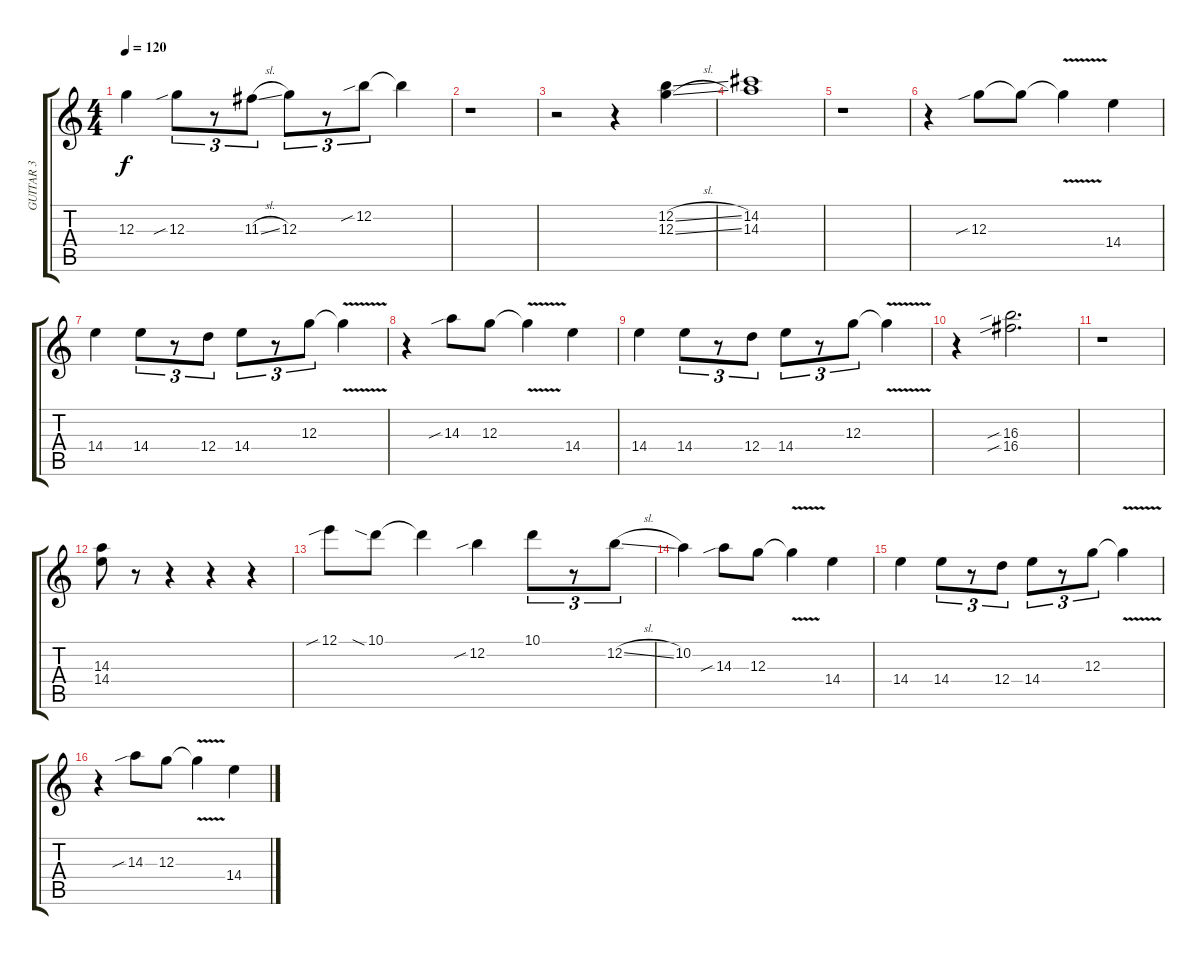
\track ("GUITAR 3  SLIDE (bottleneck)" "GUITAR 3  ") {instrument acousticguitarsteel}
\staff {score tabs}
\tuning (E4 B3 G3 D3 A2 E2) {hide}
\ts (4 4)
\tempo 120
\clef g2
\ks c
12.3.4{dy f} 12.3{sib}.8{tu (3 2)} r.8{tu (3 2)} 11.3{sl}.8{tu (3 2)} 12.3.8{tu (3 2)} r.8{tu (3 2)} 12.2{sib}.8{tu (3 2)} 12.2{t}.4 |
r.1 |
r.2 r.4 (12.2{sl} 12.3{sl}).4 |
(14.2 14.3).1 |
r.1 |
r.4 12.3{sib}.8 12.3{t}.8 12.3{v t}.4 14.4.4 |
14.4.4 14.4.8{tu (3 2)} r.8{tu (3 2)} 12.4.8{tu (3 2)} 14.4.8{tu (3 2)} r.8{tu (3 2)} 12.3.8{tu (3 2)} 12.3{v t}.4 |
r.4 14.3{sib}.8 12.3.8 12.3{v t}.4 14.4.4 |
14.4.4 14.4.8{tu (3 2)} r.8{tu (3 2)} 12.4.8{tu (3 2)} 14.4.8{tu (3 2)} r.8{tu (3 2)} 12.3.8{tu (3 2)} 12.3{v t}.4 |
r.4 (16.3{sib} 16.4{sib}).2{d} |
r.1 |
(14.3 14.4).8 r.8 r.4 r.4 r.4 |
12.1{sib}.8 10.1{sia}.8 10.1{t}.4 12.2{sib}.4 10.1.8{tu (3 2)} r.8{tu (3 2)} 12.2{sl}.8{tu (3 2)} |
10.2.4 14.3{sib}.8 12.3.8 12.3{v t}.4 14.4.4 |
14.4.4 14.4.8{tu (3 2)} r.8{tu (3 2)} 12.4.8{tu (3 2)} 14.4.8{tu (3 2)} r.8{tu (3 2)} 12.3.8{tu (3 2)} 12.3{v t}.4 |
r.4 14.3{sib}.8 12.3.8 12.3{v t}.4 14.4.4
